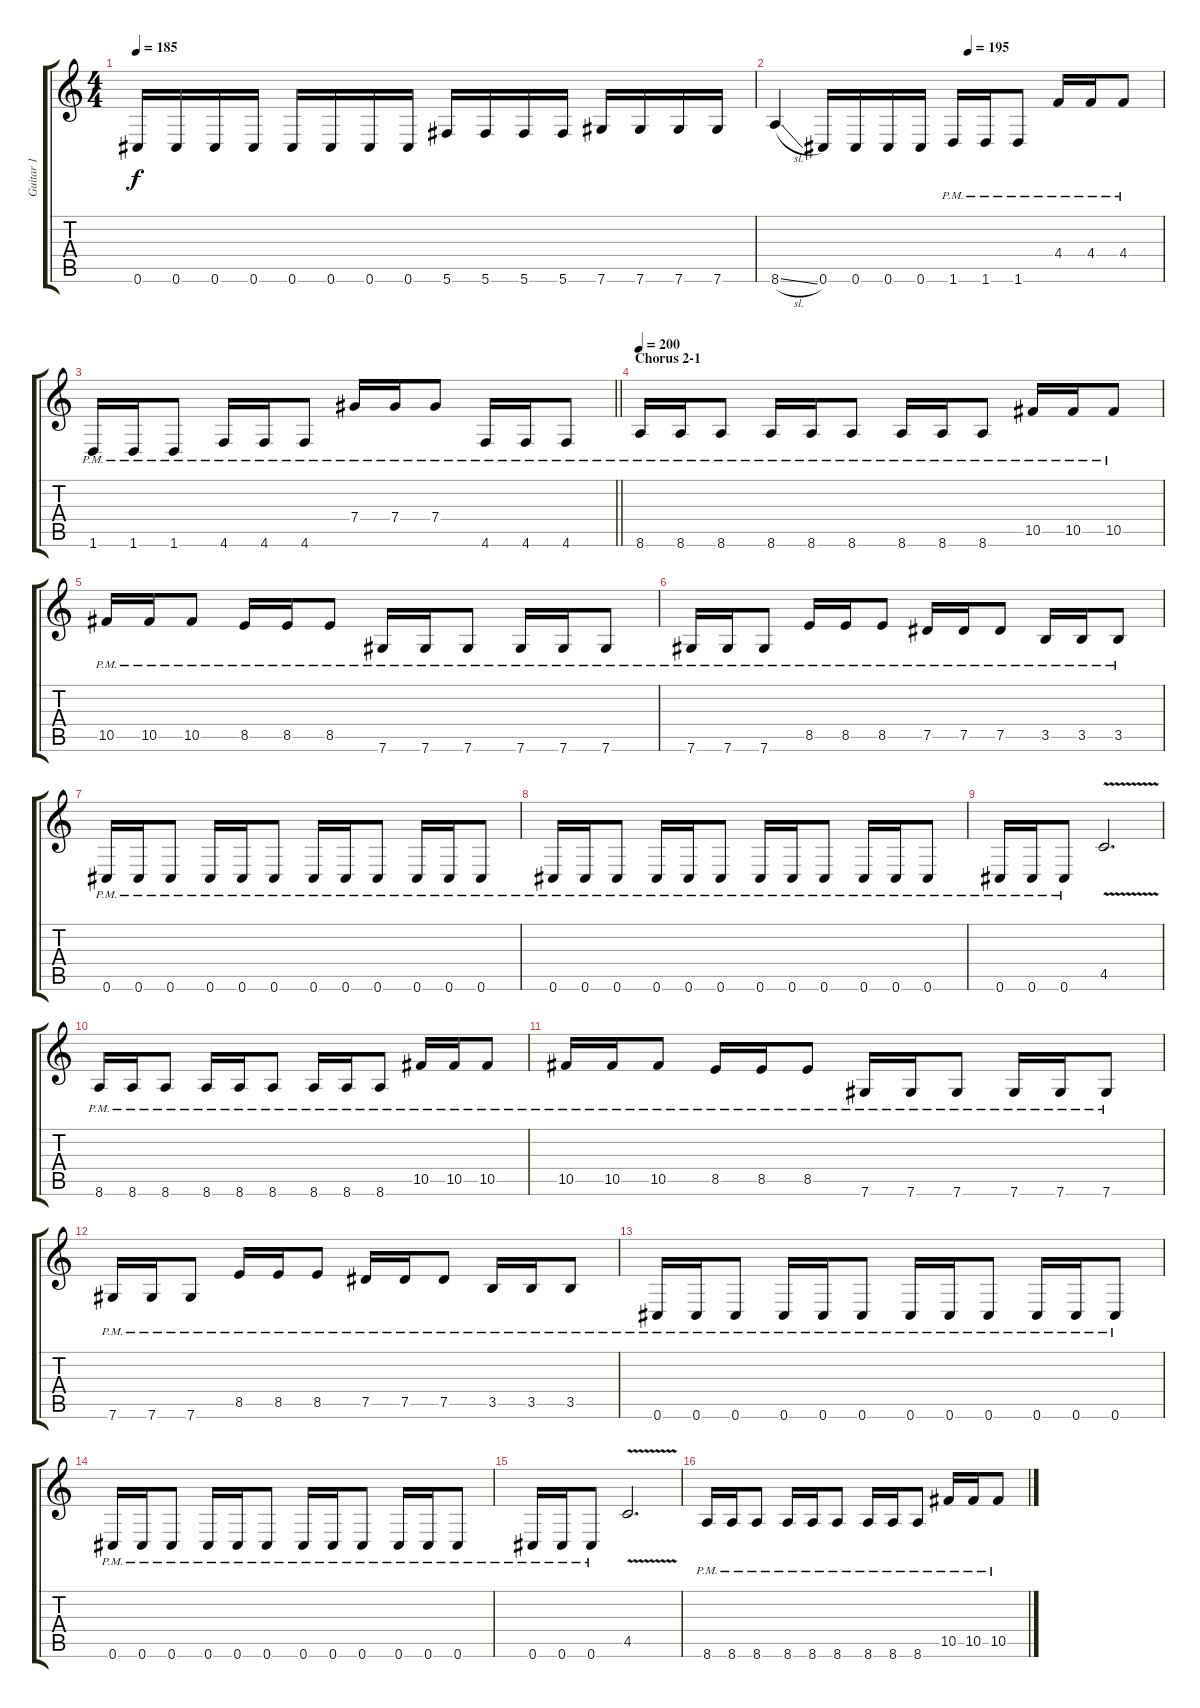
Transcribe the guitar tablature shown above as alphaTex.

\track ("Guitar 1" "Guitar 1") {instrument distortionguitar}
\staff {score tabs}
\tuning (Eb4 Bb3 Gb3 Db3 Ab2 Db2) {hide}
\ts (4 4)
\tempo 185
\clef g2
\ks c
0.6.16{dy f} 0.6.16 0.6.16 0.6.16 0.6.16 0.6.16 0.6.16 0.6.16 5.6.16 5.6.16 5.6.16 5.6.16 7.6.16 7.6.16 7.6.16 7.6.16 |
\tempo (195 0.5)
8.6{sl}.4 0.6.16 0.6.16 0.6.16 0.6.16 1.6{pm}.16 1.6{pm}.16 1.6{pm}.8 4.4{pm}.16 4.4{pm}.16 4.4{pm}.8 |
\barLineRight lightlight
1.6{pm}.16 1.6{pm}.16 1.6{pm}.8 4.6{pm}.16 4.6{pm}.16 4.6{pm}.8 7.4{pm}.16 7.4{pm}.16 7.4{pm}.8 4.6{pm}.16 4.6{pm}.16 4.6{pm}.8 |
\section ("" "Chorus 2-1")
\tempo 200
8.6{pm}.16 8.6{pm}.16 8.6{pm}.8 8.6{pm}.16 8.6{pm}.16 8.6{pm}.8 8.6{pm}.16 8.6{pm}.16 8.6{pm}.8 10.5{pm}.16 10.5{pm}.16 10.5{pm}.8 |
10.5{pm}.16 10.5{pm}.16 10.5{pm}.8 8.5{pm}.16 8.5{pm}.16 8.5{pm}.8 7.6{pm}.16 7.6{pm}.16 7.6{pm}.8 7.6{pm}.16 7.6{pm}.16 7.6{pm}.8 |
7.6{pm}.16 7.6{pm}.16 7.6{pm}.8 8.5{pm}.16 8.5{pm}.16 8.5{pm}.8 7.5{pm}.16 7.5{pm}.16 7.5{pm}.8 3.5{pm}.16 3.5{pm}.16 3.5{pm}.8 |
0.6{pm}.16 0.6{pm}.16 0.6{pm}.8 0.6{pm}.16 0.6{pm}.16 0.6{pm}.8 0.6{pm}.16 0.6{pm}.16 0.6{pm}.8 0.6{pm}.16 0.6{pm}.16 0.6{pm}.8 |
0.6{pm}.16 0.6{pm}.16 0.6{pm}.8 0.6{pm}.16 0.6{pm}.16 0.6{pm}.8 0.6{pm}.16 0.6{pm}.16 0.6{pm}.8 0.6{pm}.16 0.6{pm}.16 0.6{pm}.8 |
0.6{pm}.16 0.6{pm}.16 0.6{pm}.8 4.5{v}.2{d} |
8.6{pm}.16 8.6{pm}.16 8.6{pm}.8 8.6{pm}.16 8.6{pm}.16 8.6{pm}.8 8.6{pm}.16 8.6{pm}.16 8.6{pm}.8 10.5{pm}.16 10.5{pm}.16 10.5{pm}.8 |
10.5{pm}.16 10.5{pm}.16 10.5{pm}.8 8.5{pm}.16 8.5{pm}.16 8.5{pm}.8 7.6{pm}.16 7.6{pm}.16 7.6{pm}.8 7.6{pm}.16 7.6{pm}.16 7.6{pm}.8 |
7.6{pm}.16 7.6{pm}.16 7.6{pm}.8 8.5{pm}.16 8.5{pm}.16 8.5{pm}.8 7.5{pm}.16 7.5{pm}.16 7.5{pm}.8 3.5{pm}.16 3.5{pm}.16 3.5{pm}.8 |
0.6{pm}.16 0.6{pm}.16 0.6{pm}.8 0.6{pm}.16 0.6{pm}.16 0.6{pm}.8 0.6{pm}.16 0.6{pm}.16 0.6{pm}.8 0.6{pm}.16 0.6{pm}.16 0.6{pm}.8 |
0.6{pm}.16 0.6{pm}.16 0.6{pm}.8 0.6{pm}.16 0.6{pm}.16 0.6{pm}.8 0.6{pm}.16 0.6{pm}.16 0.6{pm}.8 0.6{pm}.16 0.6{pm}.16 0.6{pm}.8 |
0.6{pm}.16 0.6{pm}.16 0.6{pm}.8 4.5{v}.2{d} |
8.6{pm}.16 8.6{pm}.16 8.6{pm}.8 8.6{pm}.16 8.6{pm}.16 8.6{pm}.8 8.6{pm}.16 8.6{pm}.16 8.6{pm}.8 10.5{pm}.16 10.5{pm}.16 10.5{pm}.8
